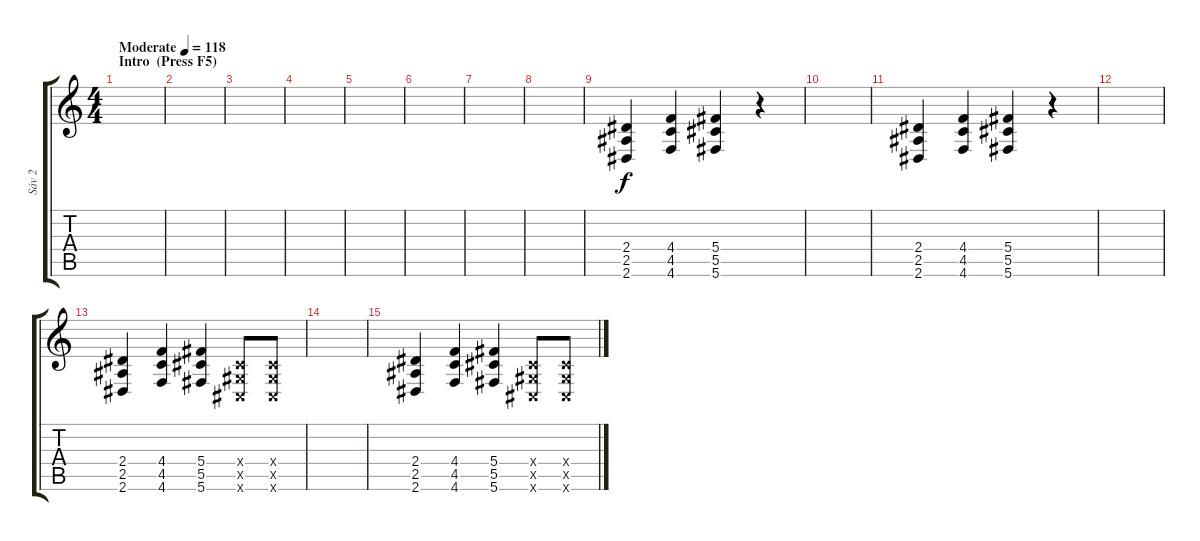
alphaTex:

\track ("Sáv 2" "Sáv 2") {instrument distortionguitar}
\staff {score tabs}
\tuning (Eb4 Bb3 Gb3 Db3 Ab2 Db2) {hide}
\ts (4 4)
\section ("" "Intro  (Press F5)")
\tempo (118 "Moderate")
\clef g2
\ks c
|
|
|
|
|
|
|
|
(2.4 2.5 2.6).4 (4.4 4.5 4.6).4 (5.4 5.5 5.6).4 r.4 |
|
(2.4 2.5 2.6).4 (4.4 4.5 4.6).4 (5.4 5.5 5.6).4 r.4 |
|
(2.4 2.5 2.6).4 (4.4 4.5 4.6).4 (5.4 5.5 5.6).4 (0.4{x} 0.5{x} 0.6{x}).8 (0.4{x} 0.5{x} 0.6{x}).8 |
|
(2.4 2.5 2.6).4 (4.4 4.5 4.6).4 (5.4 5.5 5.6).4 (0.4{x} 0.5{x} 0.6{x}).8 (0.4{x} 0.5{x} 0.6{x}).8
